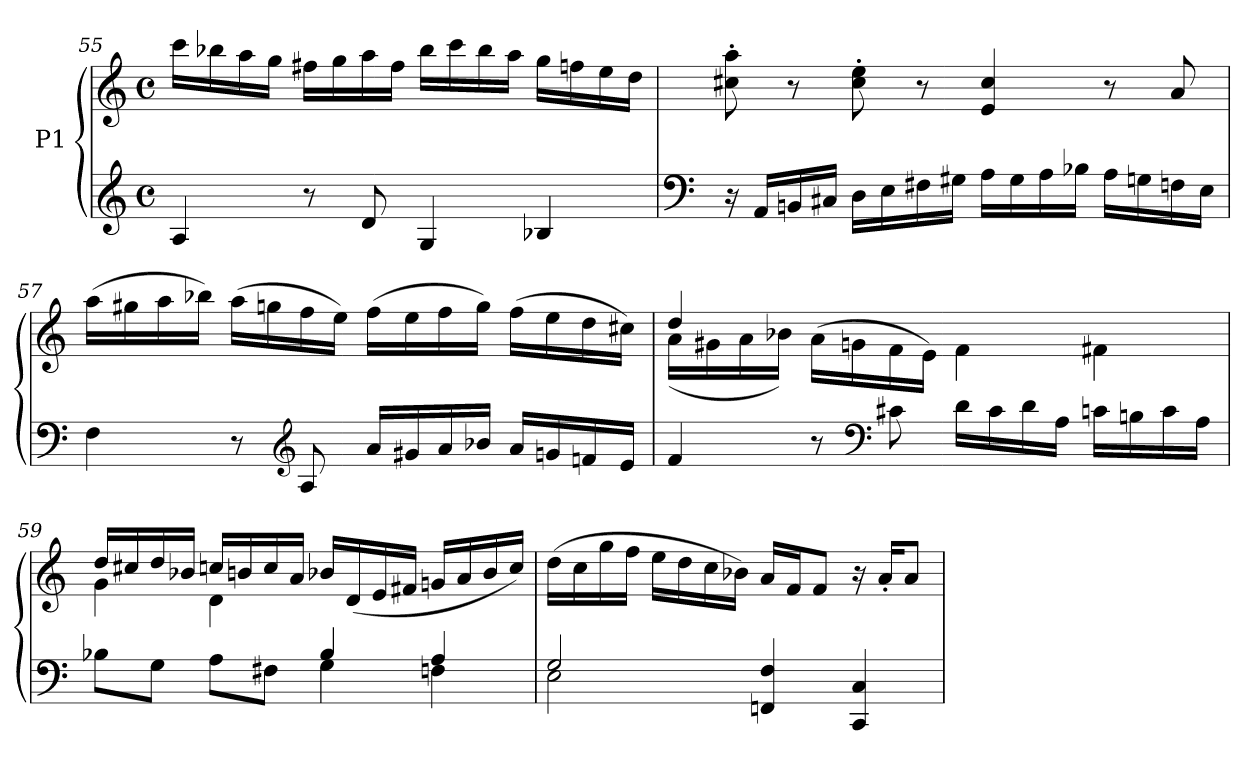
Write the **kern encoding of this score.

**kern	**kern
*part1	*part1
*staff2	*staff1
*I"P1	*
!!LO:LB:g=z
*clefG2	*clefG2
*k[]	*k[]
*M4/4	*M4/4
*met(c)	*met(c)
=55	=55
4A/	16ccc\LL
.	16bb-X\
.	16aa\
.	16gg\JJ
8r	16ff#X\LL
.	16gg\
8d/	16aa\
.	16ff#\JJ
4G/	16bb-\LL
.	16ccc\
.	16bb-\
.	16aa\JJ
4B-X/	16gg\LL
.	16ffn\
.	16ee\
.	16dd\JJ
!!LO:LB:g=z
=56	=56
*clefF4	*
16r	8cc#X\' 8aa\'
16AA/LL	.
16BBn/	8r
16C#X/JJ	.
16D\LL	8cc#\' 8ee\'
16E\	.
16F#X\	8r
16G#X\JJ	.
16A\LL	4e/ 4cc#/
16G#\	.
16A\	.
16B-X\JJ	.
16A\LL	8r
16Gn\	.
16Fn\	8a/
16E\JJ	.
=57	=57
4F\	(16aa\LL
.	16gg#X\
.	16aa\
.	16bb-X\JJ)
8r	(16aa\LL
.	16ggn\
*clefG2	*
8A/	16ff\
.	16ee\JJ)
16a/LL	(16ff\LL
16g#X/	16ee\
16a/	16ff\
16b-X/JJ	16gg\JJ)
16a/LL	(16ff\LL
16gn/	16ee\
16fn/	16dd\
16e/JJ	16cc#X\JJ)
!!LO:PB:g=z
=58	=58
*	*^
4f/	4dd/	(16a\LL
.	.	16g#X\
.	.	16a\
.	.	16b-X\JJ)
8r	2.ryy	(16a\LL
.	.	16gn\
*clefF4	*	*
8c#X\	.	16f\
.	.	16e\JJ)
16d\LL	.	4f\
16c#\	.	.
16d\	.	.
16A\JJ	.	.
16cn\LL	.	4f#X\
16Bn\	.	.
16c\	.	.
16A\JJ	.	.
=59	=59	=59
*^	*	*
2ryy	8B-X\L	16dd/LL	4g\
.	.	16cc#X/	.
.	8G\J	16dd/	.
.	.	16b-X/JJ	.
.	8A\L	16ccn/LL	4d\
.	.	16bn/	.
.	8F#X\J	16cc/	.
.	.	16a/JJ	.
4B-/	4G\	16b-X/LL	2ryy
.	.	(16d/	.
.	.	16e/	.
.	.	16f#X/JJ	.
4A/	4Fn\	16gn/LL	.
.	.	16a/	.
.	.	16b-/	.
.	.	16cc/JJ)	.
*	*	*v	*v
!!LO:LB:g=z
=60	=60	=60
2G/	2E\	(16dd\LL
.	.	16cc\
.	.	16gg\
.	.	16ff\JJ
.	.	16ee\LL
.	.	16dd\
.	.	16cc\
.	.	16b-X\JJ)
4FFn/ 4F/	2ryy	16a/LL
.	.	16f/J
.	.	8f/J
4CC/ 4C/	.	16r
.	.	16a'/KL
.	.	8a/J
*v	*v	*
=	=
*-	*-
